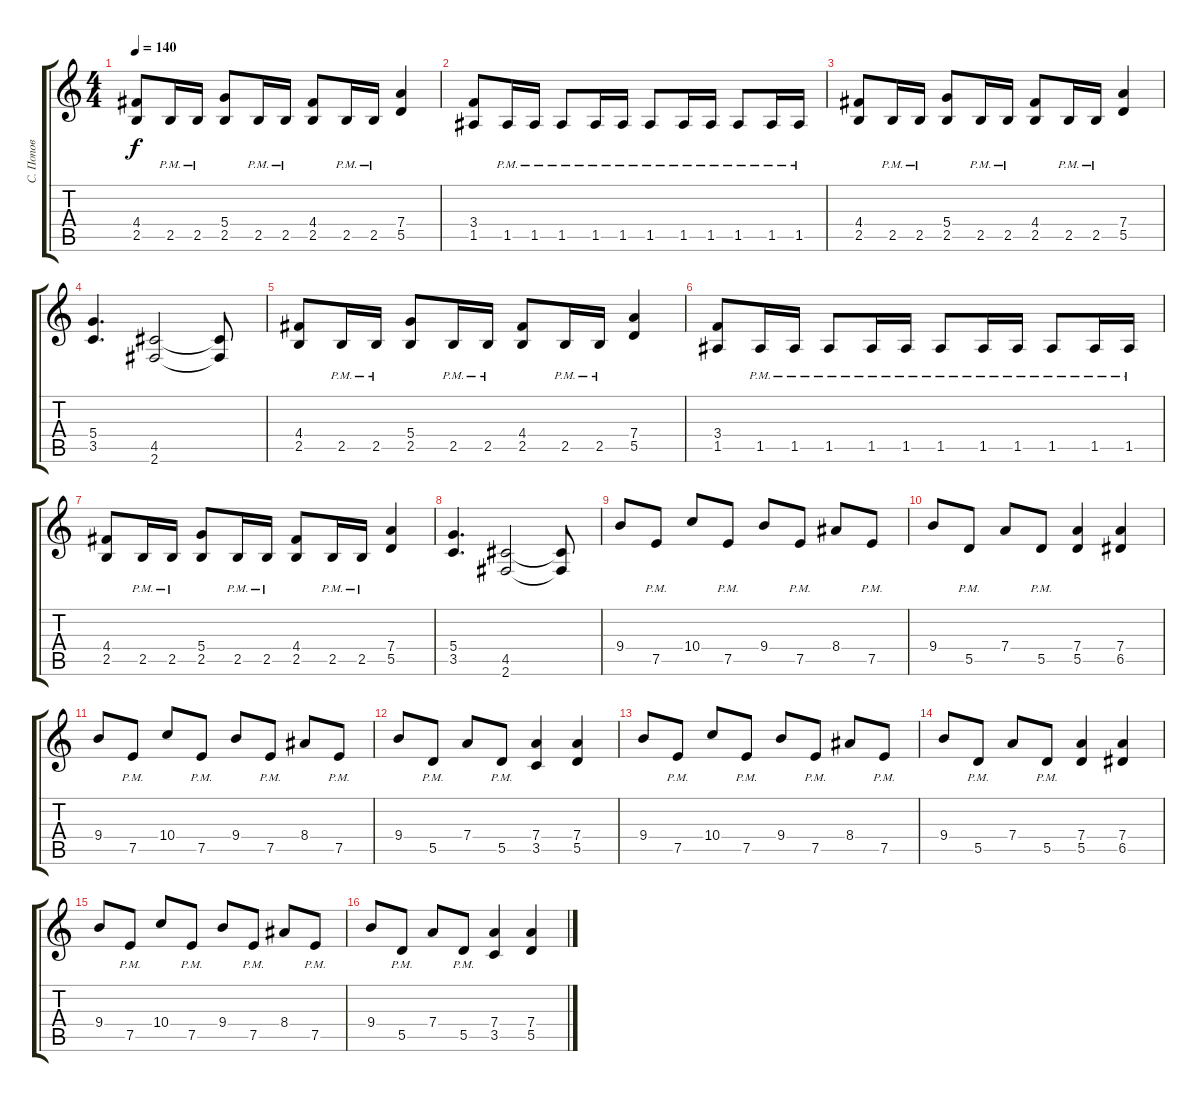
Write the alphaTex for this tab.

\track ("С. Попов" "С. Попов") {instrument distortionguitar}
\staff {score tabs}
\tuning (E4 B3 G3 D3 A2 E2) {hide}
\ts (4 4)
\tempo 140
\clef g2
\ks c
(4.4 2.5).8{dy f} 2.5{pm}.16 2.5{pm}.16 (5.4 2.5).8 2.5{pm}.16 2.5{pm}.16 (4.4 2.5).8 2.5{pm}.16 2.5{pm}.16 (7.4 5.5).4 |
(3.4 1.5).8 1.5{pm}.16 1.5{pm}.16 1.5{pm}.8 1.5{pm}.16 1.5{pm}.16 1.5{pm}.8 1.5{pm}.16 1.5{pm}.16 1.5{pm}.8 1.5{pm}.16 1.5{pm}.16 |
(4.4 2.5).8 2.5{pm}.16 2.5{pm}.16 (5.4 2.5).8 2.5{pm}.16 2.5{pm}.16 (4.4 2.5).8 2.5{pm}.16 2.5{pm}.16 (7.4 5.5).4 |
(5.4 3.5).4{d} (4.5 2.6).2 (4.5{t} 2.6{t}).8 |
(4.4 2.5).8 2.5{pm}.16 2.5{pm}.16 (5.4 2.5).8 2.5{pm}.16 2.5{pm}.16 (4.4 2.5).8 2.5{pm}.16 2.5{pm}.16 (7.4 5.5).4 |
(3.4 1.5).8 1.5{pm}.16 1.5{pm}.16 1.5{pm}.8 1.5{pm}.16 1.5{pm}.16 1.5{pm}.8 1.5{pm}.16 1.5{pm}.16 1.5{pm}.8 1.5{pm}.16 1.5{pm}.16 |
(4.4 2.5).8 2.5{pm}.16 2.5{pm}.16 (5.4 2.5).8 2.5{pm}.16 2.5{pm}.16 (4.4 2.5).8 2.5{pm}.16 2.5{pm}.16 (7.4 5.5).4 |
(5.4 3.5).4{d} (4.5 2.6).2 (4.5{t} 2.6{t}).8 |
9.4.8 7.5{pm}.8 10.4.8 7.5{pm}.8 9.4.8 7.5{pm}.8 8.4.8 7.5{pm}.8 |
9.4.8 5.5{pm}.8 7.4.8 5.5{pm}.8 (7.4 5.5).4 (7.4 6.5).4 |
9.4.8 7.5{pm}.8 10.4.8 7.5{pm}.8 9.4.8 7.5{pm}.8 8.4.8 7.5{pm}.8 |
9.4.8 5.5{pm}.8 7.4.8 5.5{pm}.8 (7.4 3.5).4 (7.4 5.5).4 |
9.4.8 7.5{pm}.8 10.4.8 7.5{pm}.8 9.4.8 7.5{pm}.8 8.4.8 7.5{pm}.8 |
9.4.8 5.5{pm}.8 7.4.8 5.5{pm}.8 (7.4 5.5).4 (7.4 6.5).4 |
9.4.8 7.5{pm}.8 10.4.8 7.5{pm}.8 9.4.8 7.5{pm}.8 8.4.8 7.5{pm}.8 |
9.4.8 5.5{pm}.8 7.4.8 5.5{pm}.8 (7.4 3.5).4 (7.4 5.5).4
